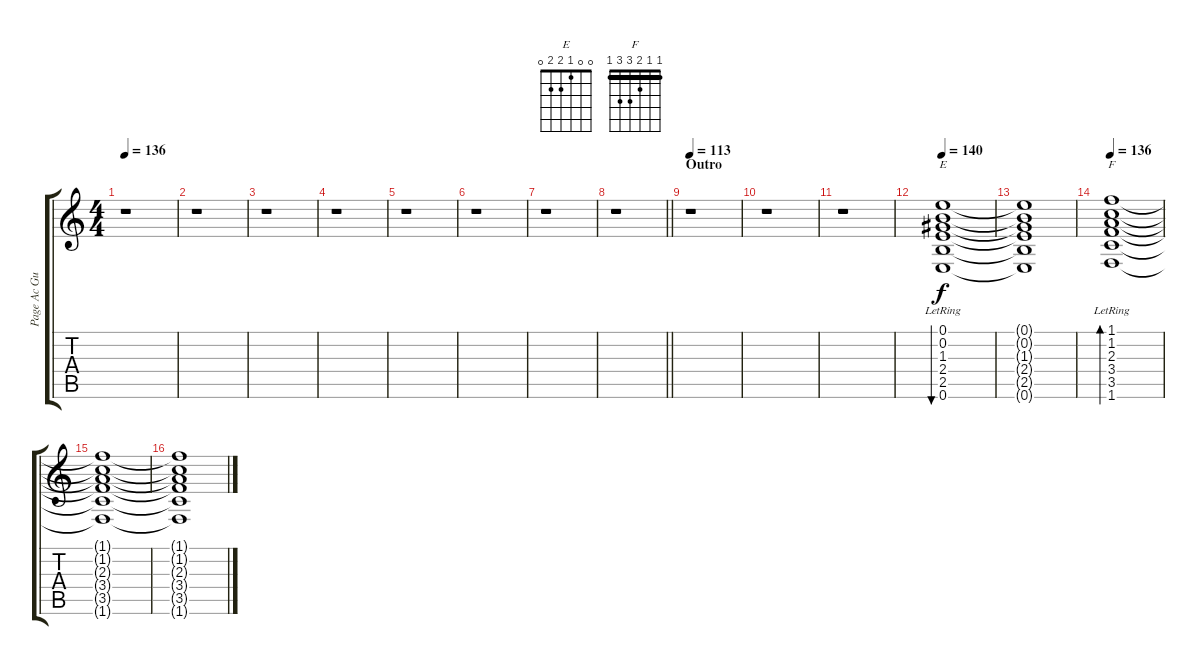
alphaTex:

\track ("Page Ac Guitar Finger Picked" "Page Ac Gu") {instrument acousticguitarsteel}
\staff {score tabs}
\tuning (E4 B3 G3 D3 A2 E2) {hide}
\chord ("E" 0 0 1 2 2 0)
\chord ("F" 1 1 2 3 3 1) {barre 1}
\ts (4 4)
\tempo 136
\clef g2
\ks aminor
r.1{dy f} |
r.1 |
r.1 |
r.1 |
r.1 |
r.1 |
r.1 |
\barLineRight lightlight
r.1 |
\section ("" "Outro")
\tempo 113
r.1 |
r.1 |
r.1 |
\tempo 140
(0.1{lr} 0.2{lr} 1.3{lr} 2.4{lr} 2.5{lr} 0.6{lr}).1{bu 480 ch "E"} |
(0.1{t} 0.2{t} 1.3{t} 2.4{t} 2.5{t} 0.6{t}).1 |
\tempo 136
(1.1{lr} 1.2{lr} 2.3{lr} 3.4{lr} 3.5{lr} 1.6{lr}).1{bd 480 ch "F"} |
(1.1{t} 1.2{t} 2.3{t} 3.4{t} 3.5{t} 1.6{t}).1 |
(1.1{t} 1.2{t} 2.3{t} 3.4{t} 3.5{t} 1.6{t}).1
